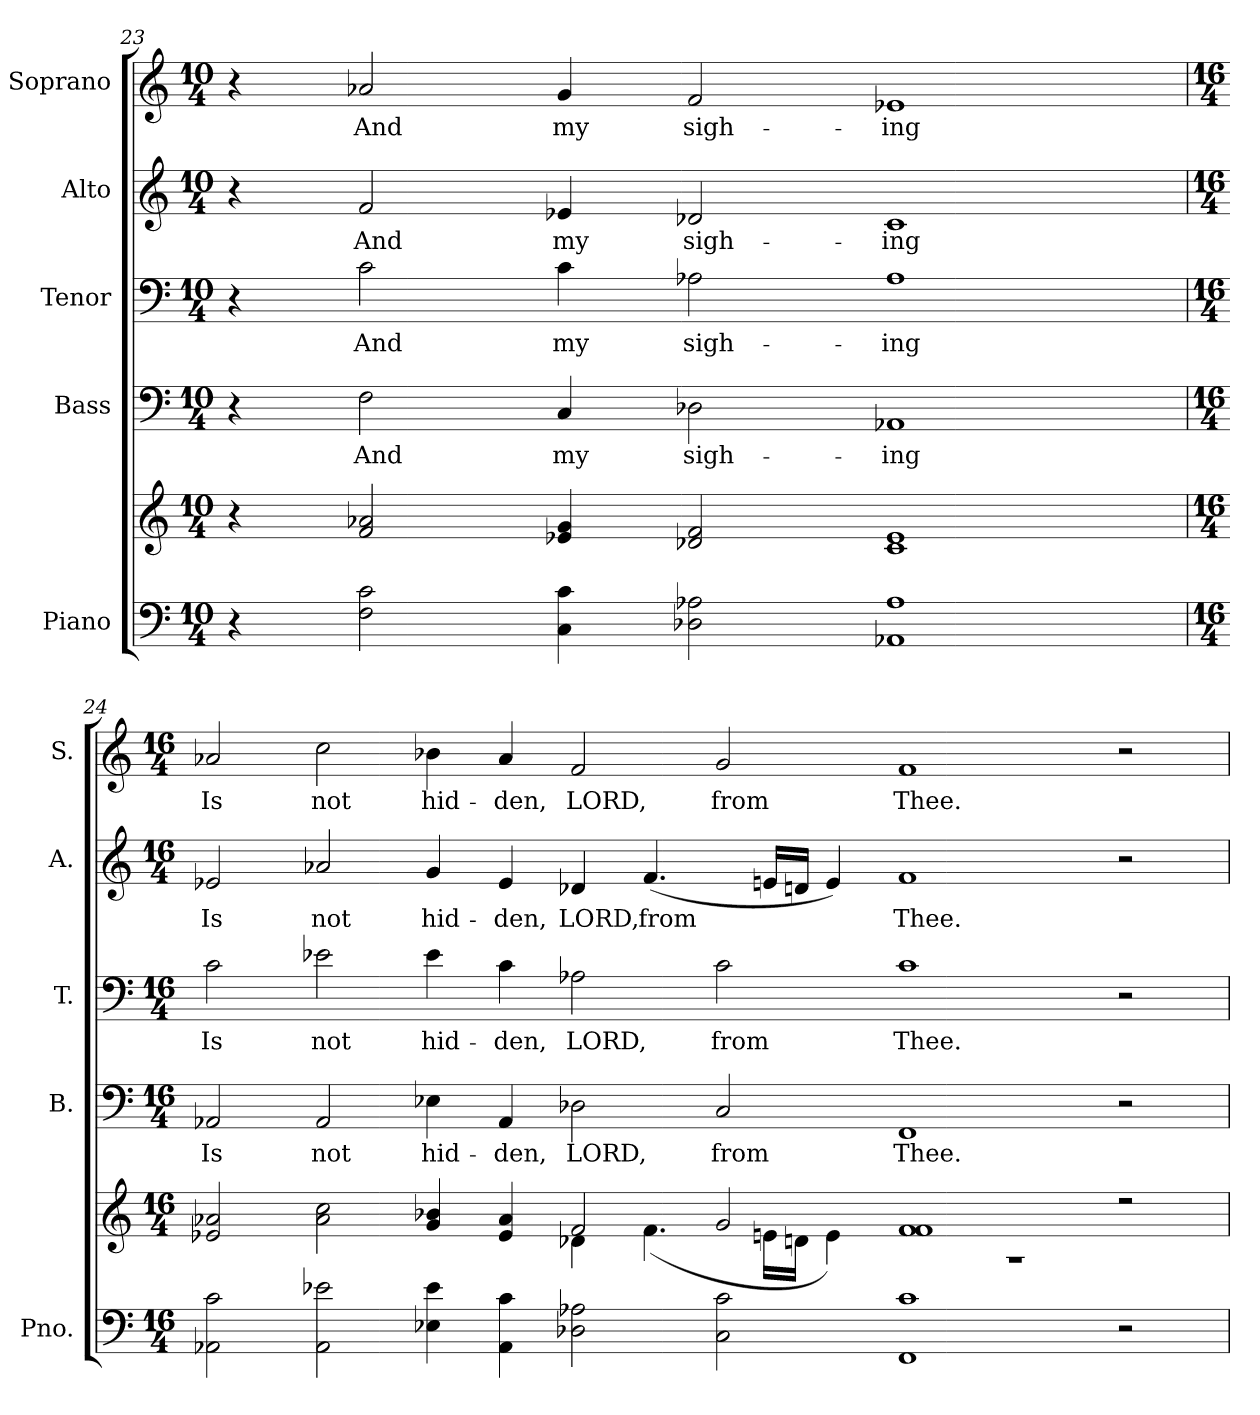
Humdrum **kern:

**kern	**kern	**kern	**text	**kern	**text	**kern	**text	**kern	**text
*part5	*part5	*part4	*part4	*part3	*part3	*part2	*part2	*part1	*part1
*staff6	*staff5	*staff4	*staff4	*staff3	*staff3	*staff2	*staff2	*staff1	*staff1
*I"Piano	*	*I"Bass	*	*I"Tenor	*	*I"Alto	*	*I"Soprano	*
*I'Pno.	*	*I'B.	*	*I'T.	*	*I'A.	*	*I'S.	*
*clefF4	*clefG2	*clefF4	*	*clefF4	*	*clefG2	*	*clefG2	*
*k[]	*k[]	*k[]	*	*k[]	*	*k[]	*	*k[]	*
*C:	*C:	*C:	*	*C:	*	*C:	*	*C:	*
*M10/4	*M10/4	*M10/4	*	*M10/4	*	*M10/4	*	*M10/4	*
=23	=23	=23	=23	=23	=23	=23	=23	=23	=23
4r	4r	4r	.	4r	.	4r	.	4r	.
!	!	!	!LO:LY:b:color=#000000	!	!	!	!	!	!
!	!	!	!	!	!LO:LY:b:color=#000000	!	!	!	!
!	!	!	!	!	!	!	!LO:LY:b:color=#000000	!	!
!	!	!	!	!	!	!	!	!	!LO:LY:b:color=#000000
2Fi\ 2ci	2fi/ 2a-Xi	2Fi\	And	2ci\	And	2fi/	And	2a-Xi/	And
!	!	!	!LO:LY:b:color=#000000	!	!	!	!	!	!
!	!	!	!	!	!LO:LY:b:color=#000000	!	!	!	!
!	!	!	!	!	!	!	!LO:LY:b:color=#000000	!	!
!	!	!	!	!	!	!	!	!	!LO:LY:b:color=#000000
4Ci\ 4ci	4e-Xi/ 4gi	4Ci/	my	4ci\	my	4e-Xi/	my	4gi/	my
!	!	!	!LO:LY:b:color=#000000	!	!	!	!	!	!
!	!	!	!	!	!LO:LY:b:color=#000000	!	!	!	!
!	!	!	!	!	!	!	!LO:LY:b:color=#000000	!	!
!	!	!	!	!	!	!	!	!	!LO:LY:b:color=#000000
2D-Xi\ 2A-Xi	2d-Xi/ 2fi	2D-Xi\	sigh-	2A-Xi\	sigh-	2d-Xi/	sigh-	2fi/	sigh-
!	!	!	!LO:LY:b:color=#000000	!	!	!	!	!	!
!	!	!	!	!	!LO:LY:b:color=#000000	!	!	!	!
!	!	!	!	!	!	!	!LO:LY:b:color=#000000	!	!
!	!	!	!	!	!	!	!	!	!LO:LY:b:color=#000000
1AA-Xi 1A-i	1ci 1e-i	1AA-Xi	-ing	1A-i	-ing	1ci	-ing	1e-Xi	-ing
!!LO:PB:g=z
=24	=24	=24	=24	=24	=24	=24	=24	=24	=24
*M16/4	*M16/4	*M16/4	*	*M16/4	*	*M16/4	*	*M16/4	*
*	*^	*	*	*	*	*	*	*	*
!	!	!	!	!LO:LY:b:color=#000000	!	!	!	!	!	!
!	!	!	!	!	!	!LO:LY:b:color=#000000	!	!	!	!
!	!	!	!	!	!	!	!	!LO:LY:b:color=#000000	!	!
!	!	!	!	!	!	!	!	!	!	!LO:LY:b:color=#000000
2AA-Xi\ 2ci	2e-Xi/ 2a-Xi	1ryy	2AA-Xi/	Is	2ci\	Is	2e-Xi/	Is	2a-Xi/	Is
!	!	!	!	!LO:LY:b:color=#000000	!	!	!	!	!	!
!	!	!	!	!	!	!LO:LY:b:color=#000000	!	!	!	!
!	!	!	!	!	!	!	!	!LO:LY:b:color=#000000	!	!
!	!	!	!	!	!	!	!	!	!	!LO:LY:b:color=#000000
2AA-i\ 2e-Xi	2a-i\ 2cci	.	2AA-i/	not	2e-Xi\	not	2a-Xi/	not	2cci\	not
!	!	!	!	!LO:LY:b:color=#000000	!	!	!	!	!	!
!	!	!	!	!	!	!LO:LY:b:color=#000000	!	!	!	!
!	!	!	!	!	!	!	!	!LO:LY:b:color=#000000	!	!
!	!	!	!	!	!	!	!	!	!	!LO:LY:b:color=#000000
4E-Xi\ 4e-i	4gi/ 4b-Xi	2ryy	4E-Xi\	hid-	4e-i\	hid-	4gi/	hid-	4b-Xi\	hid-
!	!	!	!	!LO:LY:b:color=#000000	!	!	!	!	!	!
!	!	!	!	!	!	!LO:LY:b:color=#000000	!	!	!	!
!	!	!	!	!	!	!	!	!LO:LY:b:color=#000000	!	!
!	!	!	!	!	!	!	!	!	!	!LO:LY:b:color=#000000
4AA-i\ 4ci	4e-i/ 4a-i	.	4AA-i/	-den,	4ci\	-den,	4e-i/	-den,	4a-i/	-den,
!	!	!	!	!LO:LY:b:color=#000000	!	!	!	!	!	!
!	!	!	!	!	!	!LO:LY:b:color=#000000	!	!	!	!
!	!	!	!	!	!	!	!	!LO:LY:b:color=#000000	!	!
!	!	!	!	!	!	!	!	!	!	!LO:LY:b:color=#000000
2D-Xi\ 2A-Xi	2fi/	4d-Xi\	2D-Xi\	LORD,	2A-Xi\	LORD,	4d-Xi/	LORD,	2fi/	LORD,
!	!	!	!	!	!	!	!	!LO:LY:b:color=#000000	!	!
.	.	(4.fi\	.	.	.	.	(4.fi/	from	.	.
!	!	!	!	!LO:LY:b:color=#000000	!	!	!	!	!	!
!	!	!	!	!	!	!LO:LY:b:color=#000000	!	!	!	!
!	!	!	!	!	!	!	!	!	!	!LO:LY:b:color=#000000
2Ci\ 2ci	2gi/	.	2Ci/	from	2ci\	from	.	.	2gi/	from
.	.	16eni\LL	.	.	.	.	16eni/LL	.	.	.
.	.	16dni\JJ	.	.	.	.	16dni/JJ	.	.	.
.	.	4ei\)	.	.	.	.	4ei/)	.	.	.
!	!	!	!	!LO:LY:b:color=#000000	!	!	!	!	!	!
!	!	!	!	!	!	!LO:LY:b:color=#000000	!	!	!	!
!	!	!	!	!	!	!	!	!LO:LY:b:color=#000000	!	!
!	!	!	!	!	!	!	!	!	!	!LO:LY:b:color=#000000
1FFi 1ci	1fi 1fi	2ryy	1FFi	Thee.	1ci	Thee.	1fi	Thee.	1fi	Thee.
.	.	1r	.	.	.	.	.	.	.	.
2r	2r	.	2r	.	2r	.	2r	.	2r	.
*	*v	*v	*	*	*	*	*	*	*	*
=	=	=	=	=	=	=	=	=	=
*-	*-	*-	*-	*-	*-	*-	*-	*-	*-
